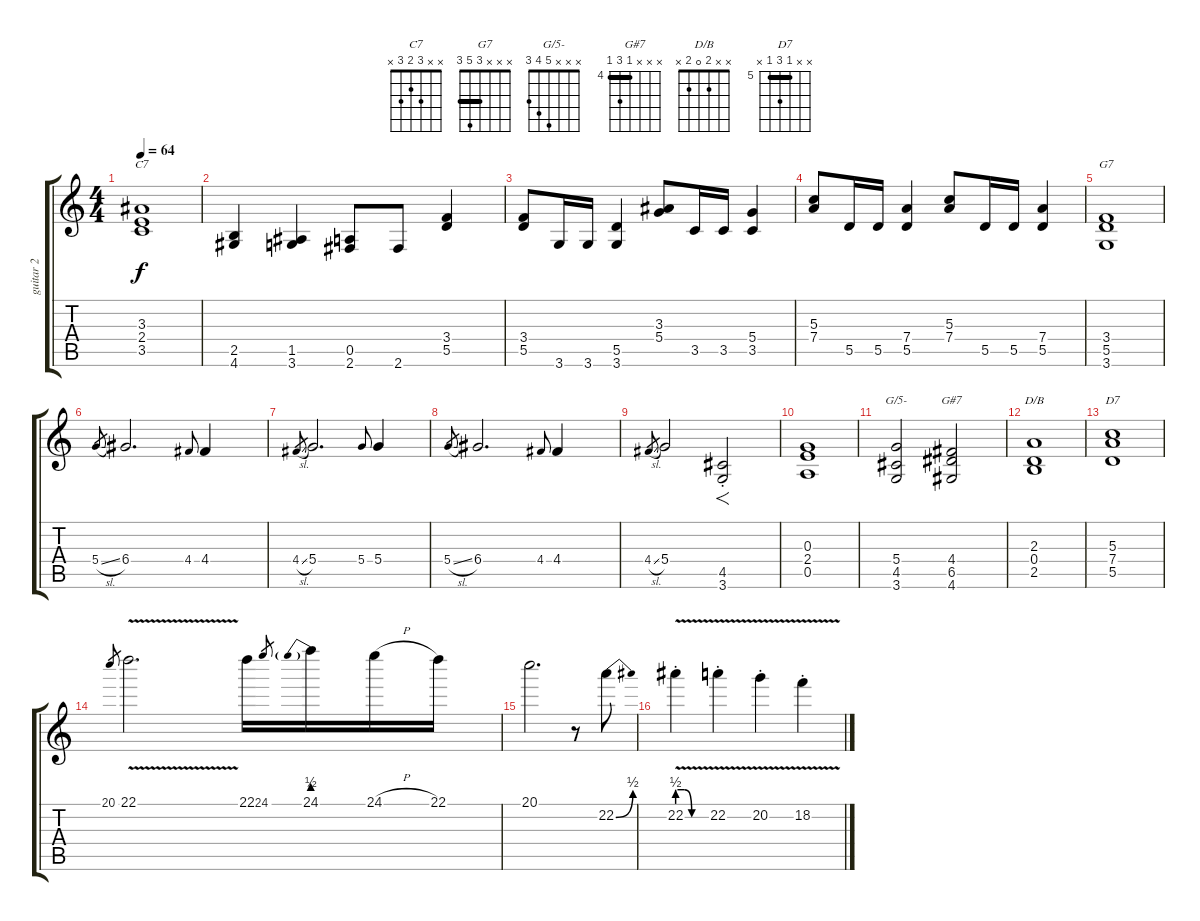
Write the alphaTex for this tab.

\track ("guitar 2" "guitar 2") {instrument electricguitarjazz}
\staff {score tabs}
\tuning (E4 B3 G3 D3 A2 E2) {hide}
\chord ("C7" x x 3 2 3 x)
\chord ("G7" x x x 3 5 3) {barre 3}
\chord ("G/5-" x x x 5 4 3)
\chord ("G#7" x x x 4 6 4) {firstfret 4 barre 4}
\chord ("D/B" x x 2 0 2 x)
\chord ("D7" x x 5 7 5 x) {firstfret 5 barre 5}
\ts (4 4)
\tempo 64
\clef g2
\ks c
(3.3 2.4 3.5).1{ch "C7" dy f} |
(2.5 4.6).4 (1.5 3.6).4 (0.5 2.6).8 2.6.8 (3.4 5.5).4 |
(3.4 5.5).8 3.6.16 3.6.16 (5.5 3.6).4 (3.3 5.4).8 3.5.16 3.5.16 (5.4 3.5).4 |
(5.3 7.4).8 5.5.16 5.5.16 (7.4 5.5).4 (5.3 7.4).8 5.5.16 5.5.16 (7.4 5.5).4 |
(3.4 5.5 3.6).1{ch "G7"} |
5.4{sl}.8{gr} 6.4.2{d} 4.4.8{gr onbeat} 4.4.4 |
4.4{sl}.8{gr} 5.4.2{d} 5.4.8{gr onbeat} 5.4.4 |
5.4{sl}.8{gr} 6.4.2{d} 4.4.8{gr onbeat} 4.4.4 |
4.4{sl}.8{gr} 5.4.2 (4.5{st} 3.6{st}).2{f} |
(0.3 2.4 0.5).1 |
(5.4 4.5 3.6).2{ch "G/5-"} (4.4 6.5 4.6).2{ch "G#7"} |
(2.3 0.4 2.5).1{ch "D/B"} |
(5.3 7.4 5.5).1{ch "D7"} |
20.1.8{gr} 22.1{v}.2{d} 22.1.16 24.1.8{gr} 24.1{be (prebend 0 2 60 2)}.16 24.1{h}.16 22.1.16 |
20.1.2{d} r.8 22.2{be (bend 0 0 60 2)}.8 |
22.2{be (custom 0 2 15 2 30 0 60 0) v st}.4 22.2{v st}.4 20.2{v st}.4 18.2{v st}.4
